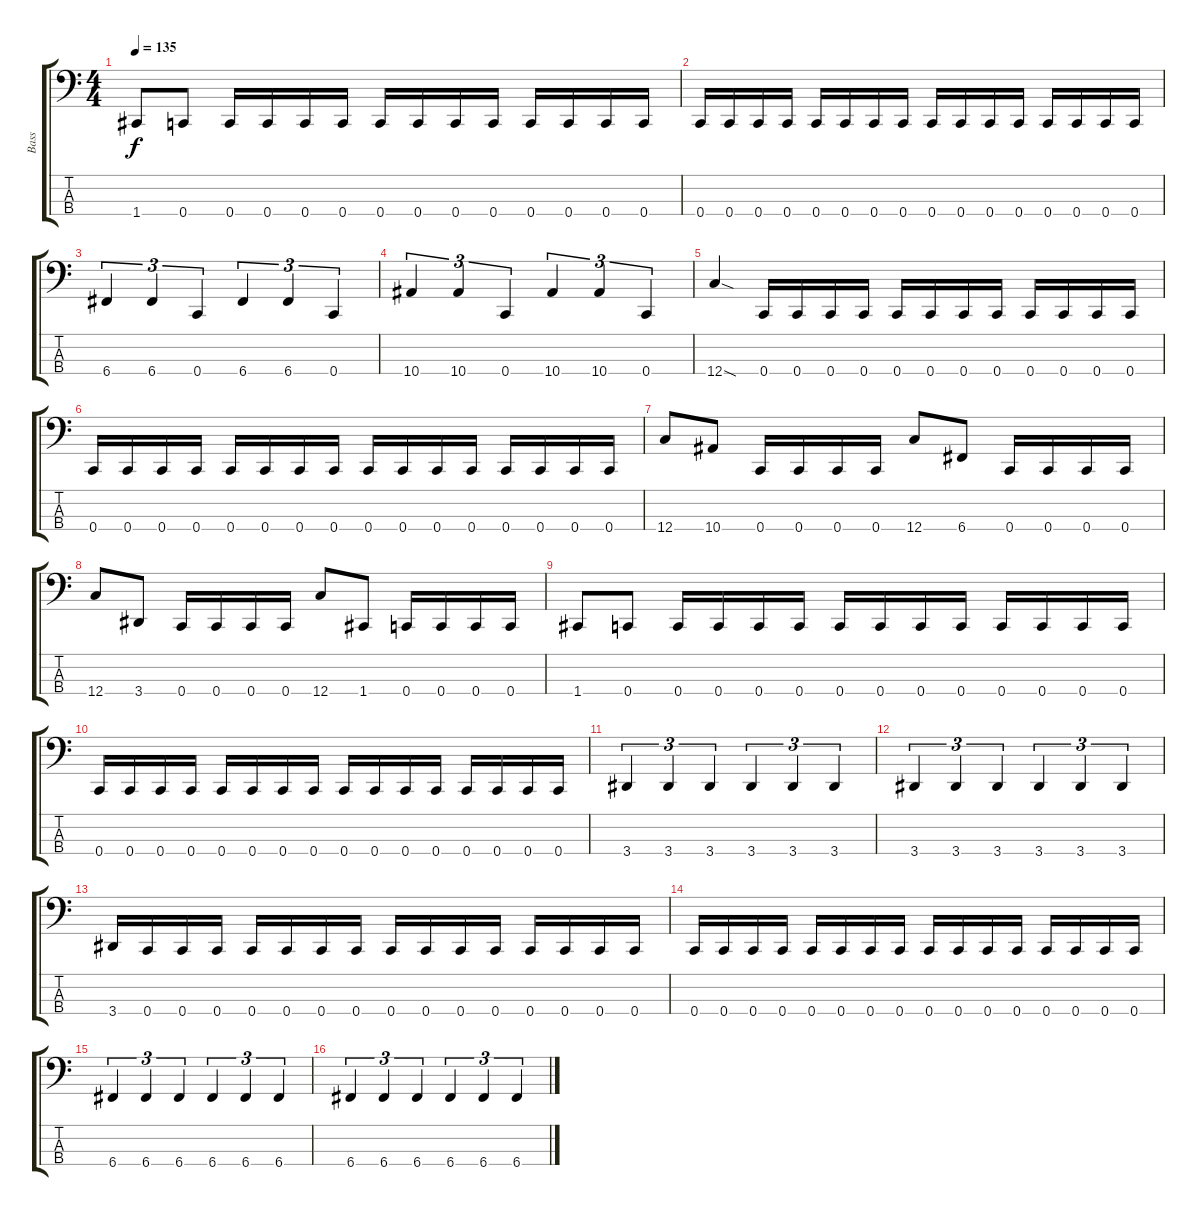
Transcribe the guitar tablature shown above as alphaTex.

\track ("Bass" "Bass") {instrument electricbasspick}
\staff {score tabs}
\tuning (Eb2 Bb1 F1 C1) {hide}
\ts (4 4)
\tempo 135
\clef f4
\ks c
1.4.8{dy f} 0.4.8 0.4.16 0.4.16 0.4.16 0.4.16 0.4.16 0.4.16 0.4.16 0.4.16 0.4.16 0.4.16 0.4.16 0.4.16 |
0.4.16 0.4.16 0.4.16 0.4.16 0.4.16 0.4.16 0.4.16 0.4.16 0.4.16 0.4.16 0.4.16 0.4.16 0.4.16 0.4.16 0.4.16 0.4.16 |
6.4.4{tu (3 2)} 6.4.4{tu (3 2)} 0.4.4{tu (3 2)} 6.4.4{tu (3 2)} 6.4.4{tu (3 2)} 0.4.4{tu (3 2)} |
10.4.4{tu (3 2)} 10.4.4{tu (3 2)} 0.4.4{tu (3 2)} 10.4.4{tu (3 2)} 10.4.4{tu (3 2)} 0.4.4{tu (3 2)} |
12.4{sod}.4 0.4.16 0.4.16 0.4.16 0.4.16 0.4.16 0.4.16 0.4.16 0.4.16 0.4.16 0.4.16 0.4.16 0.4.16 |
0.4.16 0.4.16 0.4.16 0.4.16 0.4.16 0.4.16 0.4.16 0.4.16 0.4.16 0.4.16 0.4.16 0.4.16 0.4.16 0.4.16 0.4.16 0.4.16 |
12.4.8 10.4.8 0.4.16 0.4.16 0.4.16 0.4.16 12.4.8 6.4.8 0.4.16 0.4.16 0.4.16 0.4.16 |
12.4.8 3.4.8 0.4.16 0.4.16 0.4.16 0.4.16 12.4.8 1.4.8 0.4.16 0.4.16 0.4.16 0.4.16 |
1.4.8 0.4.8 0.4.16 0.4.16 0.4.16 0.4.16 0.4.16 0.4.16 0.4.16 0.4.16 0.4.16 0.4.16 0.4.16 0.4.16 |
0.4.16 0.4.16 0.4.16 0.4.16 0.4.16 0.4.16 0.4.16 0.4.16 0.4.16 0.4.16 0.4.16 0.4.16 0.4.16 0.4.16 0.4.16 0.4.16 |
3.4.4{tu (3 2)} 3.4.4{tu (3 2)} 3.4.4{tu (3 2)} 3.4.4{tu (3 2)} 3.4.4{tu (3 2)} 3.4.4{tu (3 2)} |
3.4.4{tu (3 2)} 3.4.4{tu (3 2)} 3.4.4{tu (3 2)} 3.4.4{tu (3 2)} 3.4.4{tu (3 2)} 3.4.4{tu (3 2)} |
3.4.16 0.4.16 0.4.16 0.4.16 0.4.16 0.4.16 0.4.16 0.4.16 0.4.16 0.4.16 0.4.16 0.4.16 0.4.16 0.4.16 0.4.16 0.4.16 |
0.4.16 0.4.16 0.4.16 0.4.16 0.4.16 0.4.16 0.4.16 0.4.16 0.4.16 0.4.16 0.4.16 0.4.16 0.4.16 0.4.16 0.4.16 0.4.16 |
6.4.4{tu (3 2)} 6.4.4{tu (3 2)} 6.4.4{tu (3 2)} 6.4.4{tu (3 2)} 6.4.4{tu (3 2)} 6.4.4{tu (3 2)} |
6.4.4{tu (3 2)} 6.4.4{tu (3 2)} 6.4.4{tu (3 2)} 6.4.4{tu (3 2)} 6.4.4{tu (3 2)} 6.4.4{tu (3 2)}
